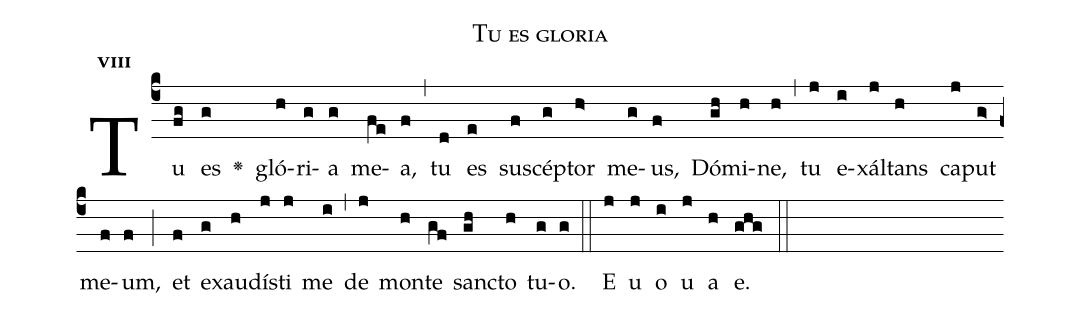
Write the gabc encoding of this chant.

name:Tu es gloria;
office-part:Antiphona;
mode:8;
%%
initial-style: 1;
name: Tu es gloria;
book: CAO 5205;
occasion: Psalterium Hebdomada I Dominica;
office-part: Officium Lectionis Ant 3;
user-notes: ;
commentary: ;
annotation: 8g2;
centering-scheme: english;
fontsize: 12;
font: OFLSortsMillGoudy;
height: 11;
width: 4.5;
%%
(c4)Tu(fg) es(g) <v>\greheightstar</v>() gló(h)ri(g)a(g) me(fe)a,(f) (,) tu(d) es(e) su(f)scép(g)tor(h>) me(g)us,(f) Dó(gh)mi(h)ne,(h) (,) tu(j) e(i)xál(j)tans(h) ca(j)put(g>) me(f)um,(f) (;) et(f) e(g)xau(h)dí(j)sti(j) me(i) (,) de(j) mon(h)te(gf) san(gh)cto(h) tu(g)o.(g) (::)
E(j) u(j) o(i) u(j) a(h) e.(ghg) (::)
